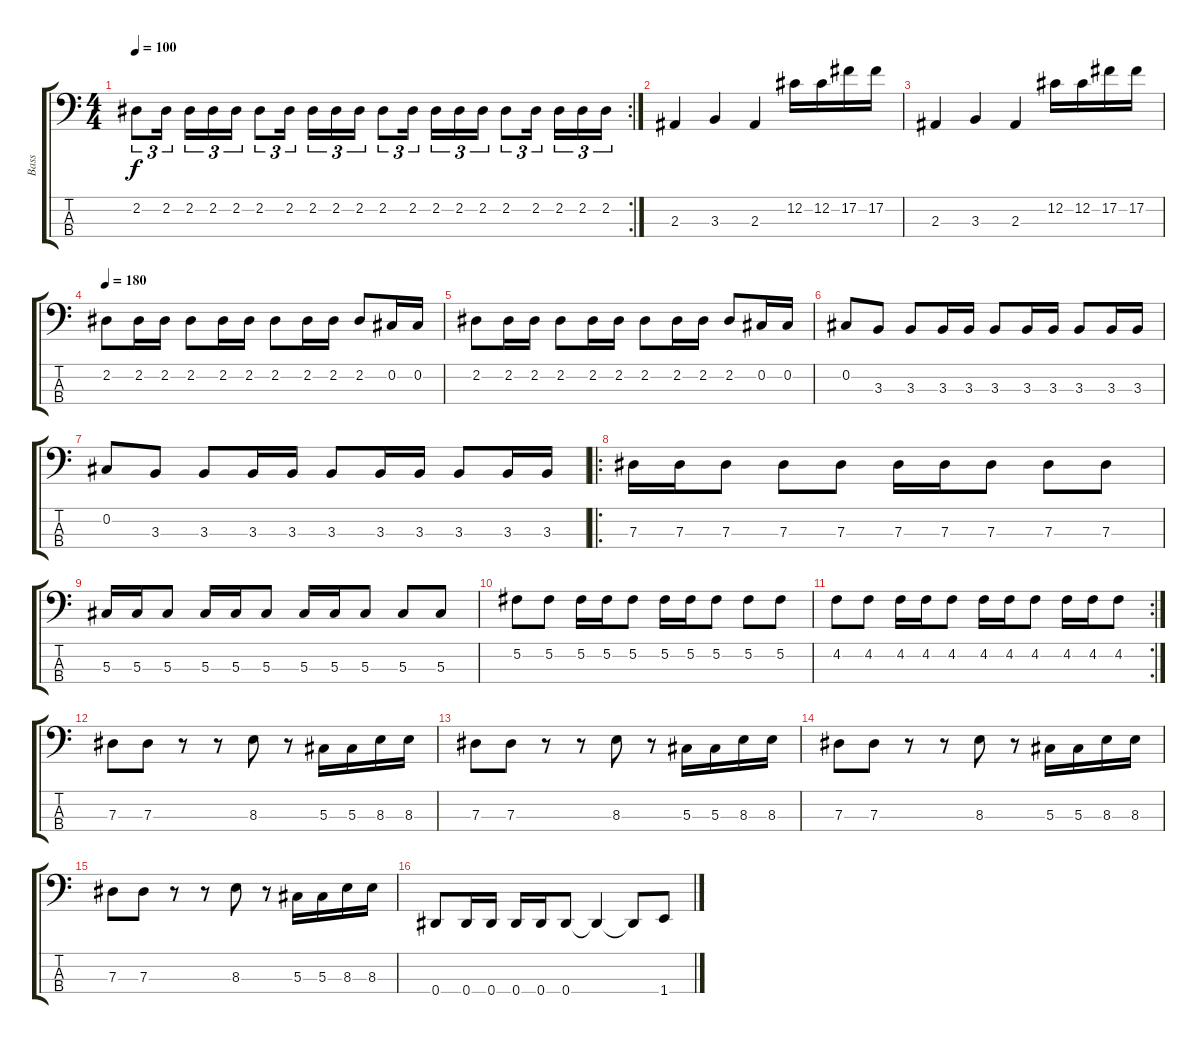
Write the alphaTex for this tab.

\track ("Bass" "Bass") {instrument electricbasspick}
\staff {score tabs}
\tuning (Gb2 Db2 Ab1 Eb1) {hide}
\rc 2
\ts (4 4)
\tempo 100
\clef f4
\ks c
2.2.8{tu (3 2) dy f} 2.2.16{tu (3 2)} 2.2.16{tu (3 2)} 2.2.16{tu (3 2)} 2.2.16{tu (3 2)} 2.2.8{tu (3 2)} 2.2.16{tu (3 2)} 2.2.16{tu (3 2)} 2.2.16{tu (3 2)} 2.2.16{tu (3 2)} 2.2.8{tu (3 2)} 2.2.16{tu (3 2)} 2.2.16{tu (3 2)} 2.2.16{tu (3 2)} 2.2.16{tu (3 2)} 2.2.8{tu (3 2)} 2.2.16{tu (3 2)} 2.2.16{tu (3 2)} 2.2.16{tu (3 2)} 2.2.16{tu (3 2)} |
2.3.4 3.3.4 2.3.4 12.2.16 12.2.16 17.2.16 17.2.16 |
2.3.4 3.3.4 2.3.4 12.2.16 12.2.16 17.2.16 17.2.16 |
\tempo 180
2.2.8 2.2.16 2.2.16 2.2.8 2.2.16 2.2.16 2.2.8 2.2.16 2.2.16 2.2.8 0.2.16 0.2.16 |
2.2.8 2.2.16 2.2.16 2.2.8 2.2.16 2.2.16 2.2.8 2.2.16 2.2.16 2.2.8 0.2.16 0.2.16 |
0.2.8 3.3.8 3.3.8 3.3.16 3.3.16 3.3.8 3.3.16 3.3.16 3.3.8 3.3.16 3.3.16 |
0.2.8 3.3.8 3.3.8 3.3.16 3.3.16 3.3.8 3.3.16 3.3.16 3.3.8 3.3.16 3.3.16 |
\ro
7.3.16 7.3.16 7.3.8 7.3.8 7.3.8 7.3.16 7.3.16 7.3.8 7.3.8 7.3.8 |
5.3.16 5.3.16 5.3.8 5.3.16 5.3.16 5.3.8 5.3.16 5.3.16 5.3.8 5.3.8 5.3.8 |
5.2.8 5.2.8 5.2.16 5.2.16 5.2.8 5.2.16 5.2.16 5.2.8 5.2.8 5.2.8 |
\rc 2
4.2.8 4.2.8 4.2.16 4.2.16 4.2.8 4.2.16 4.2.16 4.2.8 4.2.16 4.2.16 4.2.8 |
7.3.8 7.3.8 r.8 r.8 8.3.8 r.8 5.3.16 5.3.16 8.3.16 8.3.16 |
7.3.8 7.3.8 r.8 r.8 8.3.8 r.8 5.3.16 5.3.16 8.3.16 8.3.16 |
7.3.8 7.3.8 r.8 r.8 8.3.8 r.8 5.3.16 5.3.16 8.3.16 8.3.16 |
7.3.8 7.3.8 r.8 r.8 8.3.8 r.8 5.3.16 5.3.16 8.3.16 8.3.16 |
0.4.8 0.4.16 0.4.16 0.4.16 0.4.16 0.4.8 0.4{t}.4 0.4{t}.8 1.4.8
